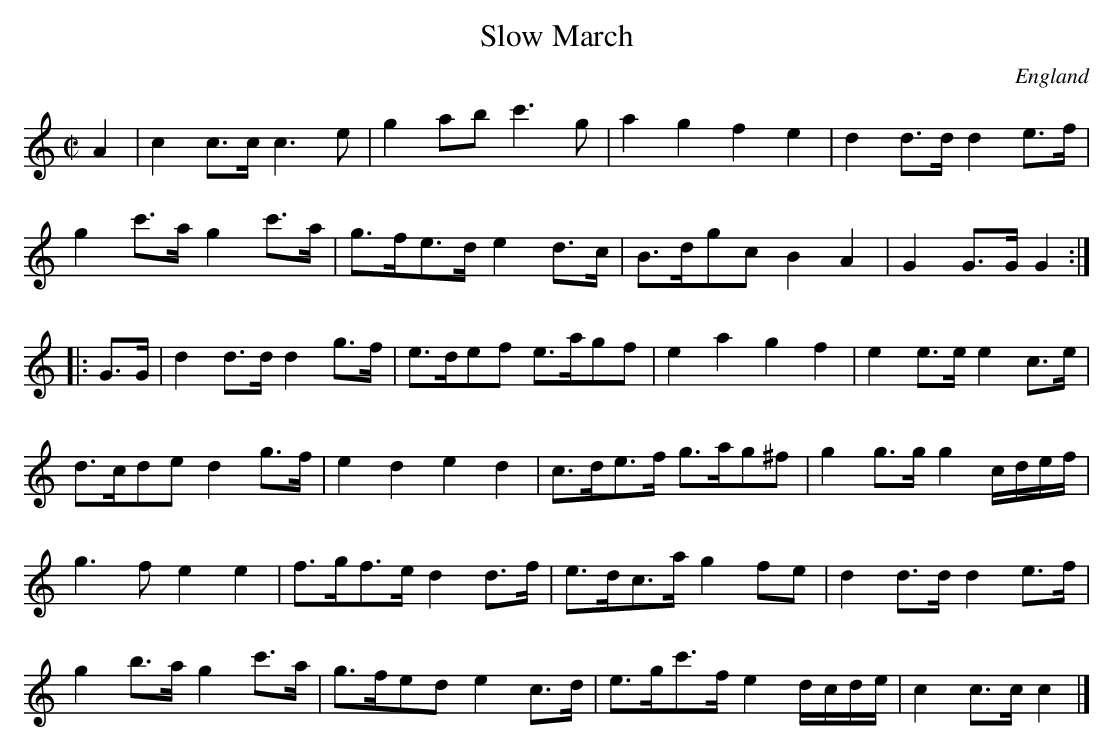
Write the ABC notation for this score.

X:1
T:Slow March
L:1/8
M:C|
O:England
K:C
A2 | \
c2c>c c3e | g2ab c'3g | a2g2 f2e2 | d2d>d d2e>f |
g2c'>a g2c'>a | g>fe>d e2d>c | B>dgc B2A2 | G2G>G G2 ::
G>G |\
d2d>d d2g>f | e>def  e>agf | e2a2   g2f2   | e2e>e e2c>e      |
d>cde d2g>f | e2d2   e2d2  | c>de>f g>ag^f | g2g>g g2c/d/e/f/ |
g3f   e2e2  | f>gf>e d2d>f | e>dc>a g2fe | d2d>d d2e>f |
g2b>a g2c'>a | g>fed e2c>d | e>gc'>f e2 d/c/d/e/ | c2c>c c2 |]
